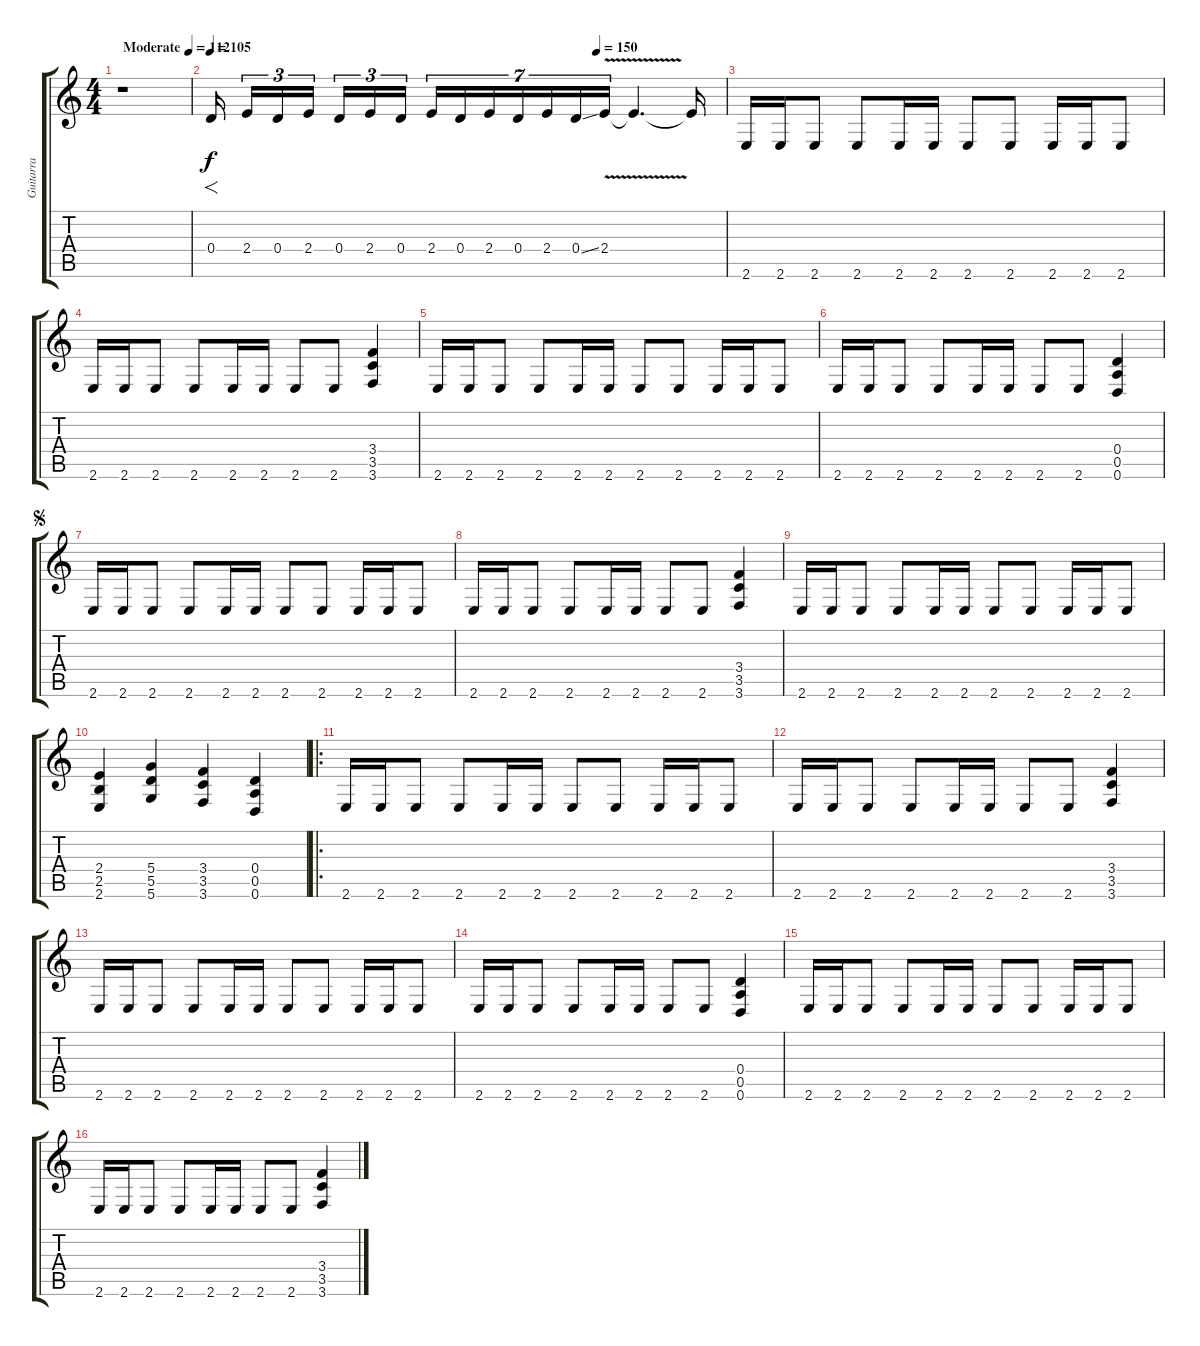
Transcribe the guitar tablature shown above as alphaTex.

\track ("Guitarra" "Guitarra") {instrument overdrivenguitar}
\staff {score tabs}
\tuning (E4 B3 G3 D3 A2 D2) {hide}
\ts (4 4)
\tempo (112 "Moderate")
\tempo 97
\tempo (112 "Moderate")
\clef g2
\ks c
r.1{dy f instrument overdrivenguitar} |
\tempo 105
\tempo (150 0.75)
0.4.16{f volume 6 beam splitsecondary} 2.4.16{tu (3 2)} 0.4.16{tu (3 2)} 2.4.16{tu (3 2) beam splitsecondary} 0.4.16{tu (3 2)} 2.4.16{tu (3 2)} 0.4.16{tu (3 2) beam splitsecondary} 2.4.16{tu (7 4)} 0.4.16{tu (7 4)} 2.4.16{tu (7 4)} 0.4.16{tu (7 4)} 2.4.16{tu (7 4)} 0.4{ss}.16{tu (7 4)} 2.4{v}.16{tu (7 4)} 2.4{t}.4{d} 2.4{t}.16 |
2.6.16{volume 10} 2.6.16 2.6.8 2.6.8 2.6.16 2.6.16 2.6.8 2.6.8 2.6.16 2.6.16 2.6.8 |
2.6.16 2.6.16 2.6.8 2.6.8 2.6.16 2.6.16 2.6.8 2.6.8 (3.4 3.5 3.6).4 |
2.6.16 2.6.16 2.6.8 2.6.8 2.6.16 2.6.16 2.6.8 2.6.8 2.6.16 2.6.16 2.6.8 |
2.6.16 2.6.16 2.6.8 2.6.8 2.6.16 2.6.16 2.6.8 2.6.8 (0.4 0.5 0.6).4 |
\jump segno
2.6.16 2.6.16 2.6.8 2.6.8 2.6.16 2.6.16 2.6.8 2.6.8 2.6.16 2.6.16 2.6.8 |
2.6.16 2.6.16 2.6.8 2.6.8 2.6.16 2.6.16 2.6.8 2.6.8 (3.4 3.5 3.6).4 |
2.6.16 2.6.16 2.6.8 2.6.8 2.6.16 2.6.16 2.6.8 2.6.8 2.6.16 2.6.16 2.6.8 |
(2.4 2.5 2.6).4 (5.4 5.5 5.6).4 (3.4 3.5 3.6).4 (0.4 0.5 0.6).4 |
\ro
2.6.16 2.6.16 2.6.8 2.6.8 2.6.16 2.6.16 2.6.8 2.6.8 2.6.16 2.6.16 2.6.8 |
2.6.16 2.6.16 2.6.8 2.6.8 2.6.16 2.6.16 2.6.8 2.6.8 (3.4 3.5 3.6).4 |
2.6.16 2.6.16 2.6.8 2.6.8 2.6.16 2.6.16 2.6.8 2.6.8 2.6.16 2.6.16 2.6.8 |
2.6.16 2.6.16 2.6.8 2.6.8 2.6.16 2.6.16 2.6.8 2.6.8 (0.4 0.5 0.6).4 |
2.6.16 2.6.16 2.6.8 2.6.8 2.6.16 2.6.16 2.6.8 2.6.8 2.6.16 2.6.16 2.6.8 |
2.6.16 2.6.16 2.6.8 2.6.8 2.6.16 2.6.16 2.6.8 2.6.8 (3.4 3.5 3.6).4
